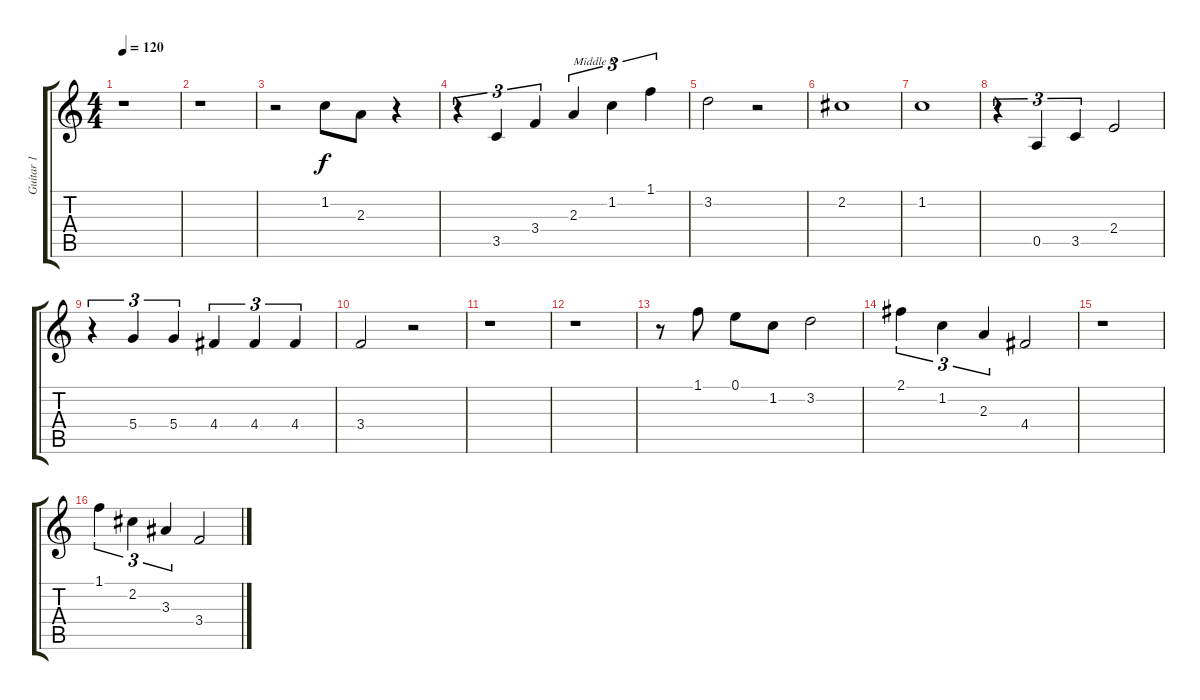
\track ("Guitar 1" "Guitar 1") {instrument acousticguitarnylon}
\staff {score tabs}
\tuning (E4 B3 G3 D3 A2 E2) {hide}
\ts (4 4)
\tempo 120
\clef g2
\ks c
r.1{dy f} |
r.1 |
r.2 1.2.8 2.3.8 r.4 |
r.4{tu (3 2)} 3.5.4{tu (3 2)} 3.4.4{tu (3 2)} 2.3.4{tu (3 2) txt "Middle 8"} 1.2.4{tu (3 2)} 1.1.4{tu (3 2)} |
3.2.2 r.2 |
2.2.1 |
1.2.1 |
r.4{tu (3 2)} 0.5.4{tu (3 2)} 3.5.4{tu (3 2)} 2.4.2 |
r.4{tu (3 2)} 5.4.4{tu (3 2)} 5.4.4{tu (3 2)} 4.4.4{tu (3 2)} 4.4.4{tu (3 2)} 4.4.4{tu (3 2)} |
3.4.2 r.2 |
r.1 |
r.1 |
r.8 1.1.8 0.1.8 1.2.8 3.2.2 |
2.1.4{tu (3 2)} 1.2.4{tu (3 2)} 2.3.4{tu (3 2)} 4.4.2 |
r.1 |
1.1.4{tu (3 2)} 2.2.4{tu (3 2)} 3.3.4{tu (3 2)} 3.4.2
